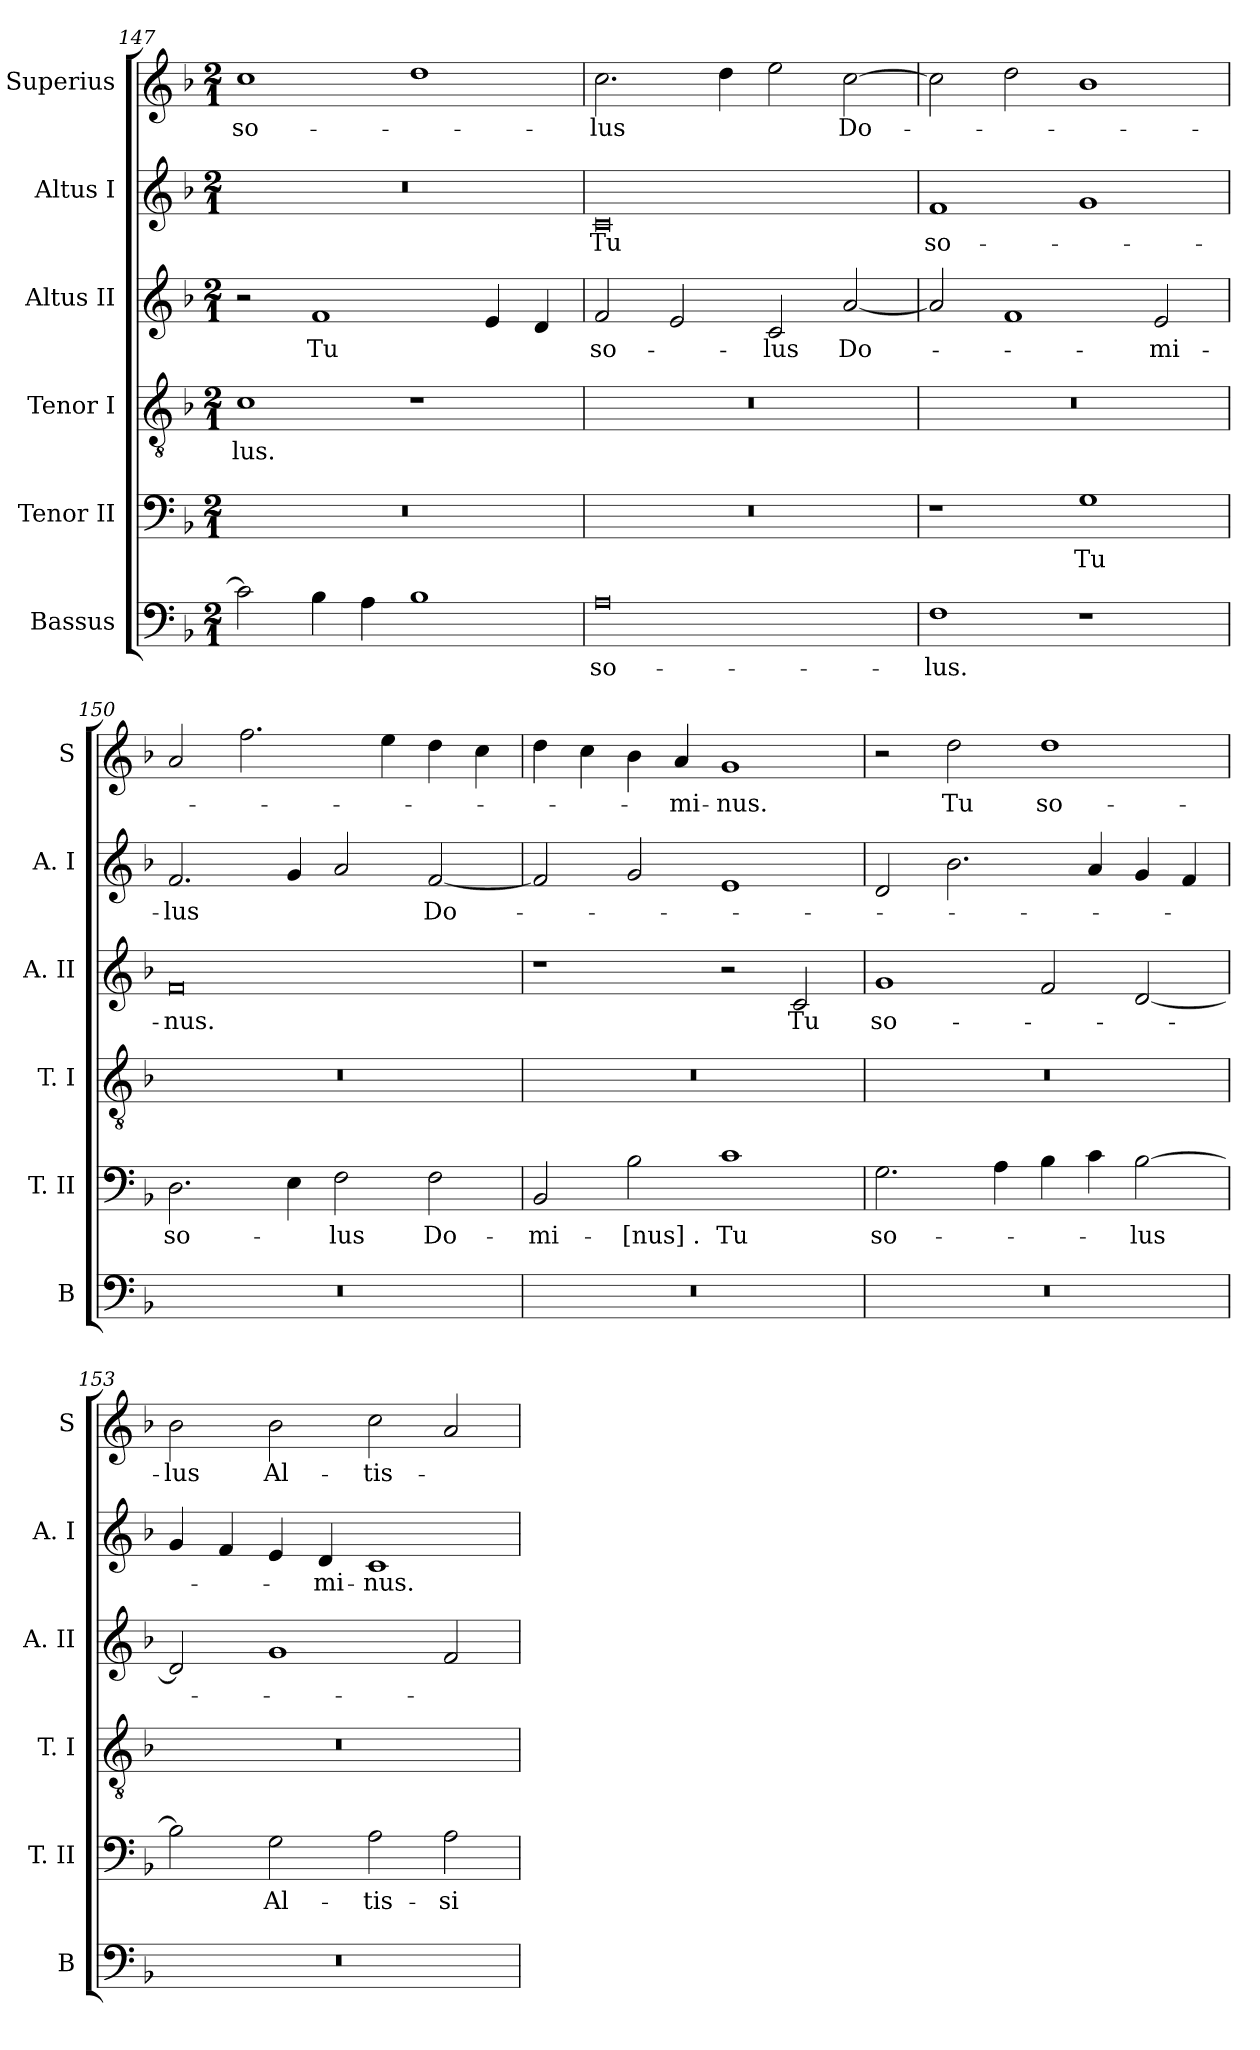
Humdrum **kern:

**kern	**text	**kern	**text	**kern	**text	**kern	**text	**kern	**text	**kern	**text
*part6	*part6	*part5	*part5	*part4	*part4	*part3	*part3	*part2	*part2	*part1	*part1
*staff6	*staff6	*staff5	*staff5	*staff4	*staff4	*staff3	*staff3	*staff2	*staff2	*staff1	*staff1
*I"Bassus	*	*I"Tenor II	*	*I"Tenor I	*	*I"Altus II	*	*I"Altus I	*	*I"Superius	*
*I'B	*	*I'T. II	*	*I'T. I	*	*I'A. II	*	*I'A. I	*	*I'S	*
*clefF4	*	*clefF4	*	*clefGv2	*	*clefG2	*	*clefG2	*	*clefG2	*
*k[b-]	*	*k[b-]	*	*k[b-]	*	*k[b-]	*	*k[b-]	*	*k[b-]	*
*F:	*	*F:	*	*F:	*	*F:	*	*F:	*	*F:	*
*M2/1	*	*M2/1	*	*M2/1	*	*M2/1	*	*M2/1	*	*M2/1	*
=147	=147	=147	=147	=147	=147	=147	=147	=147	=147	=147	=147
2c]	.	0r	.	1c	-lus.	2r	.	0r	.	1cc	so-
4B-	.	.	.	.	.	1f	Tu	.	.	.	.
4A	.	.	.	.	.	.	.	.	.	.	.
1B-	.	.	.	1r	.	.	.	.	.	1dd	.
.	.	.	.	.	.	4e	.	.	.	.	.
.	.	.	.	.	.	4d	.	.	.	.	.
=148	=148	=148	=148	=148	=148	=148	=148	=148	=148	=148	=148
0A	so-	0r	.	0r	.	2f	so-	0c	Tu	2.cc	-lus
.	.	.	.	.	.	2e	.	.	.	.	.
.	.	.	.	.	.	.	.	.	.	4dd	.
.	.	.	.	.	.	2c	-lus	.	.	2ee	.
.	.	.	.	.	.	[2a	Do-	.	.	[2cc	Do-
=149	=149	=149	=149	=149	=149	=149	=149	=149	=149	=149	=149
1F	-lus.	1r	.	0r	.	2a]	.	1f	so-	2cc]	.
.	.	.	.	.	.	1f	.	.	.	2dd	.
1r	.	1G	Tu	.	.	.	.	1g	.	1b-	.
.	.	.	.	.	.	2e	-mi-	.	.	.	.
=150	=150	=150	=150	=150	=150	=150	=150	=150	=150	=150	=150
0r	.	2.D	so-	0r	.	0f	-nus.	2.f	-lus	2a	.
.	.	.	.	.	.	.	.	.	.	2.ff	.
.	.	4E	.	.	.	.	.	4g	.	.	.
.	.	2F	-lus	.	.	.	.	2a	.	.	.
.	.	.	.	.	.	.	.	.	.	4ee	.
.	.	2F	Do-	.	.	.	.	[2f	Do-	4dd	.
.	.	.	.	.	.	.	.	.	.	4cc	.
=151	=151	=151	=151	=151	=151	=151	=151	=151	=151	=151	=151
0r	.	2BB-	-mi-	0r	.	1r	.	2f]	.	4dd	.
.	.	.	.	.	.	.	.	.	.	4cc	.
.	.	2B-	-[nus].	.	.	.	.	2g	.	4b-	.
.	.	.	.	.	.	.	.	.	.	4a	-mi-
.	.	1c	Tu	.	.	2r	.	1e	.	1g	-nus.
.	.	.	.	.	.	2c	Tu	.	.	.	.
=152	=152	=152	=152	=152	=152	=152	=152	=152	=152	=152	=152
0r	.	2.G	so-	0r	.	1g	so-	2d	.	2r	.
.	.	.	.	.	.	.	.	2.b-	.	2dd	Tu
.	.	4A	.	.	.	.	.	.	.	.	.
.	.	4B-	.	.	.	2f	.	.	.	1dd	so-
.	.	4c	.	.	.	.	.	4a	.	.	.
.	.	[2B-	-lus	.	.	[2d	.	4g	.	.	.
.	.	.	.	.	.	.	.	4f	.	.	.
=153	=153	=153	=153	=153	=153	=153	=153	=153	=153	=153	=153
0r	.	2B-]	.	0r	.	2d]	.	4g	.	2b-	-lus
.	.	.	.	.	.	.	.	4f	.	.	.
.	.	2G	Al-	.	.	1g	.	4e	.	2b-	Al-
.	.	.	.	.	.	.	.	4d	-mi-	.	.
.	.	2A	-tis-	.	.	.	.	1c	-nus.	2cc	-tis-
.	.	2A	-si-	.	.	2f	.	.	.	2a	.
=	=	=	=	=	=	=	=	=	=	=	=
*-	*-	*-	*-	*-	*-	*-	*-	*-	*-	*-	*-
